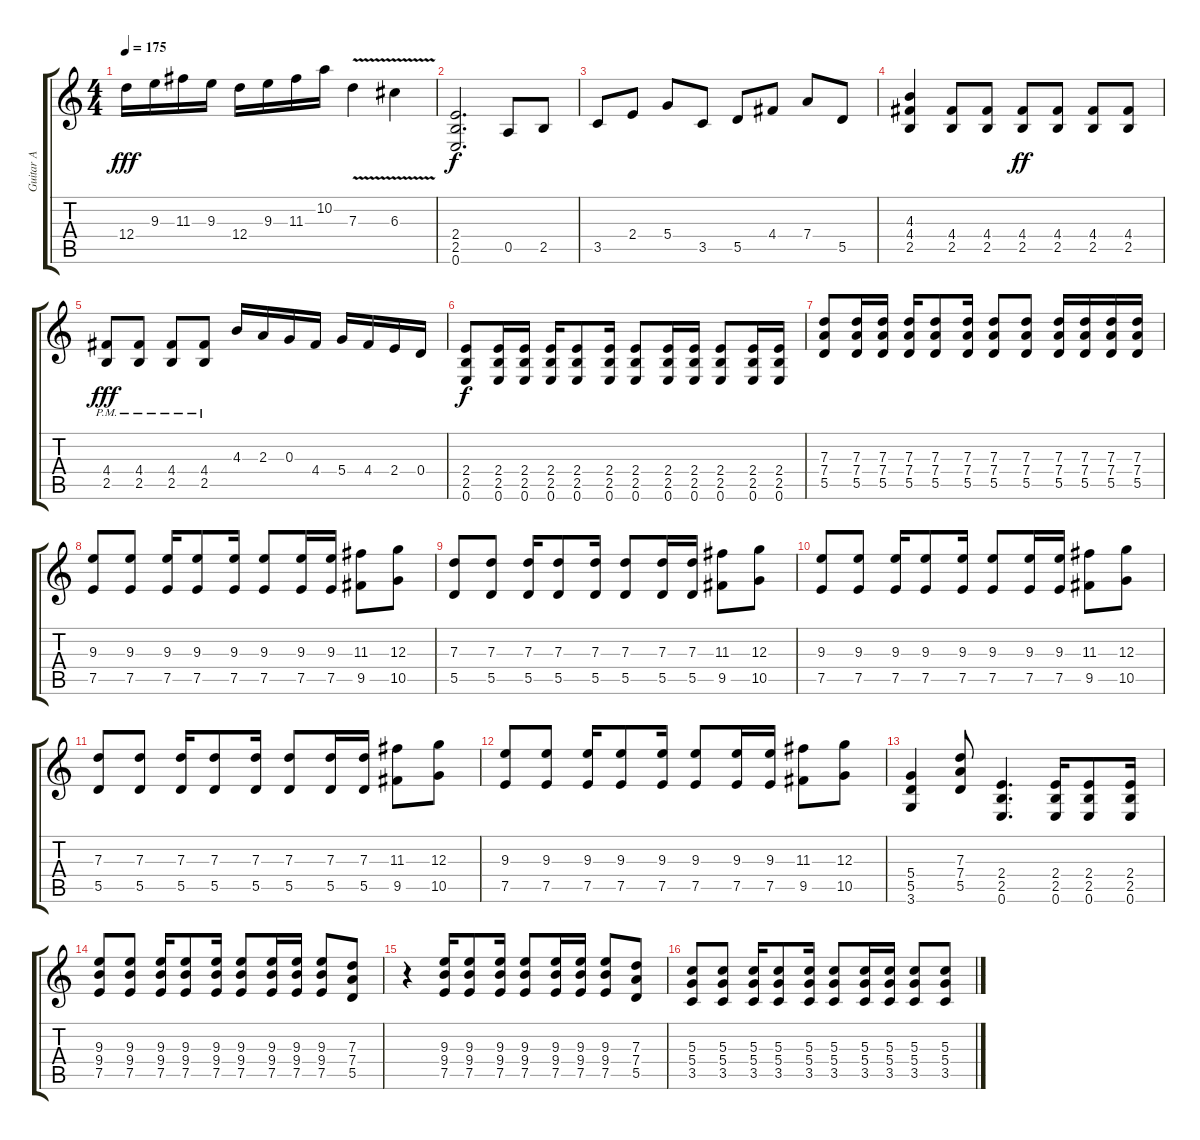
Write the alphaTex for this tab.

\track ("Guitar A" "Guitar A") {instrument distortionguitar}
\staff {score tabs}
\tuning (E4 B3 G3 D3 A2 E2) {hide}
\ts (4 4)
\tempo 175
\clef g2
\ks c
12.4.16{dy fff} 9.3.16 11.3.16 9.3.16 12.4.16 9.3.16 11.3.16 10.2.16 7.3{v}.4 6.3{v}.4 |
(2.4 2.5 0.6).2{d dy f} 0.5.8 2.5.8 |
3.5.8 2.4.8 5.4.8 3.5.8 5.5.8 4.4.8 7.4.8 5.5.8 |
(4.3 4.4 2.5).4 (4.4 2.5).8 (4.4 2.5).8 (4.4 2.5).8{dy ff} (4.4 2.5).8 (4.4 2.5).8 (4.4 2.5).8 |
(4.4 2.5{pm}).8{dy fff} (4.4 2.5{pm}).8 (4.4 2.5{pm}).8 (4.4 2.5{pm}).8 4.3.16 2.3.16 0.3.16 4.4.16 5.4.16 4.4.16 2.4.16 0.4.16 |
(2.4 2.5 0.6).8{dy f} (2.4 2.5 0.6).16 (2.4 2.5 0.6).16 (2.4 2.5 0.6).16 (2.4 2.5 0.6).8 (2.4 2.5 0.6).16 (2.4 2.5 0.6).8 (2.4 2.5 0.6).16 (2.4 2.5 0.6).16 (2.4 2.5 0.6).8 (2.4 2.5 0.6).16 (2.4 2.5 0.6).16 |
(7.3 7.4 5.5).8 (7.3 7.4 5.5).16 (7.3 7.4 5.5).16 (7.3 7.4 5.5).16 (7.3 7.4 5.5).8 (7.3 7.4 5.5).16 (7.3 7.4 5.5).8 (7.3 7.4 5.5).8 (7.3 7.4 5.5).16 (7.3 7.4 5.5).16 (7.3 7.4 5.5).16 (7.3 7.4 5.5).16 |
(9.3 7.5).8 (9.3 7.5).8 (9.3 7.5).16 (9.3 7.5).8 (9.3 7.5).16 (9.3 7.5).8 (9.3 7.5).16 (9.3 7.5).16 (11.3 9.5).8 (12.3 10.5).8 |
(7.3 5.5).8 (7.3 5.5).8 (7.3 5.5).16 (7.3 5.5).8 (7.3 5.5).16 (7.3 5.5).8 (7.3 5.5).16 (7.3 5.5).16 (11.3 9.5).8 (12.3 10.5).8 |
(9.3 7.5).8 (9.3 7.5).8 (9.3 7.5).16 (9.3 7.5).8 (9.3 7.5).16 (9.3 7.5).8 (9.3 7.5).16 (9.3 7.5).16 (11.3 9.5).8 (12.3 10.5).8 |
(7.3 5.5).8 (7.3 5.5).8 (7.3 5.5).16 (7.3 5.5).8 (7.3 5.5).16 (7.3 5.5).8 (7.3 5.5).16 (7.3 5.5).16 (11.3 9.5).8 (12.3 10.5).8 |
(9.3 7.5).8 (9.3 7.5).8 (9.3 7.5).16 (9.3 7.5).8 (9.3 7.5).16 (9.3 7.5).8 (9.3 7.5).16 (9.3 7.5).16 (11.3 9.5).8 (12.3 10.5).8 |
(5.4 5.5 3.6).4 (7.3 7.4 5.5).8 (2.4 2.5 0.6).4{d} (2.4 2.5 0.6).16 (2.4 2.5 0.6).8 (2.4 2.5 0.6).16 |
(9.3 9.4 7.5).8 (9.3 9.4 7.5).8 (9.3 9.4 7.5).16 (9.3 9.4 7.5).8 (9.3 9.4 7.5).16 (9.3 9.4 7.5).8 (9.3 9.4 7.5).16 (9.3 9.4 7.5).16 (9.3 9.4 7.5).8 (7.3 7.4 5.5).8 |
r.4 (9.3 9.4 7.5).16 (9.3 9.4 7.5).8 (9.3 9.4 7.5).16 (9.3 9.4 7.5).8 (9.3 9.4 7.5).16 (9.3 9.4 7.5).16 (9.3 9.4 7.5).8 (7.3 7.4 5.5).8 |
(5.3 5.4 3.5).8 (5.3 5.4 3.5).8 (5.3 5.4 3.5).16 (5.3 5.4 3.5).8 (5.3 5.4 3.5).16 (5.3 5.4 3.5).8 (5.3 5.4 3.5).16 (5.3 5.4 3.5).16 (5.3 5.4 3.5).8 (5.3 5.4 3.5).8
